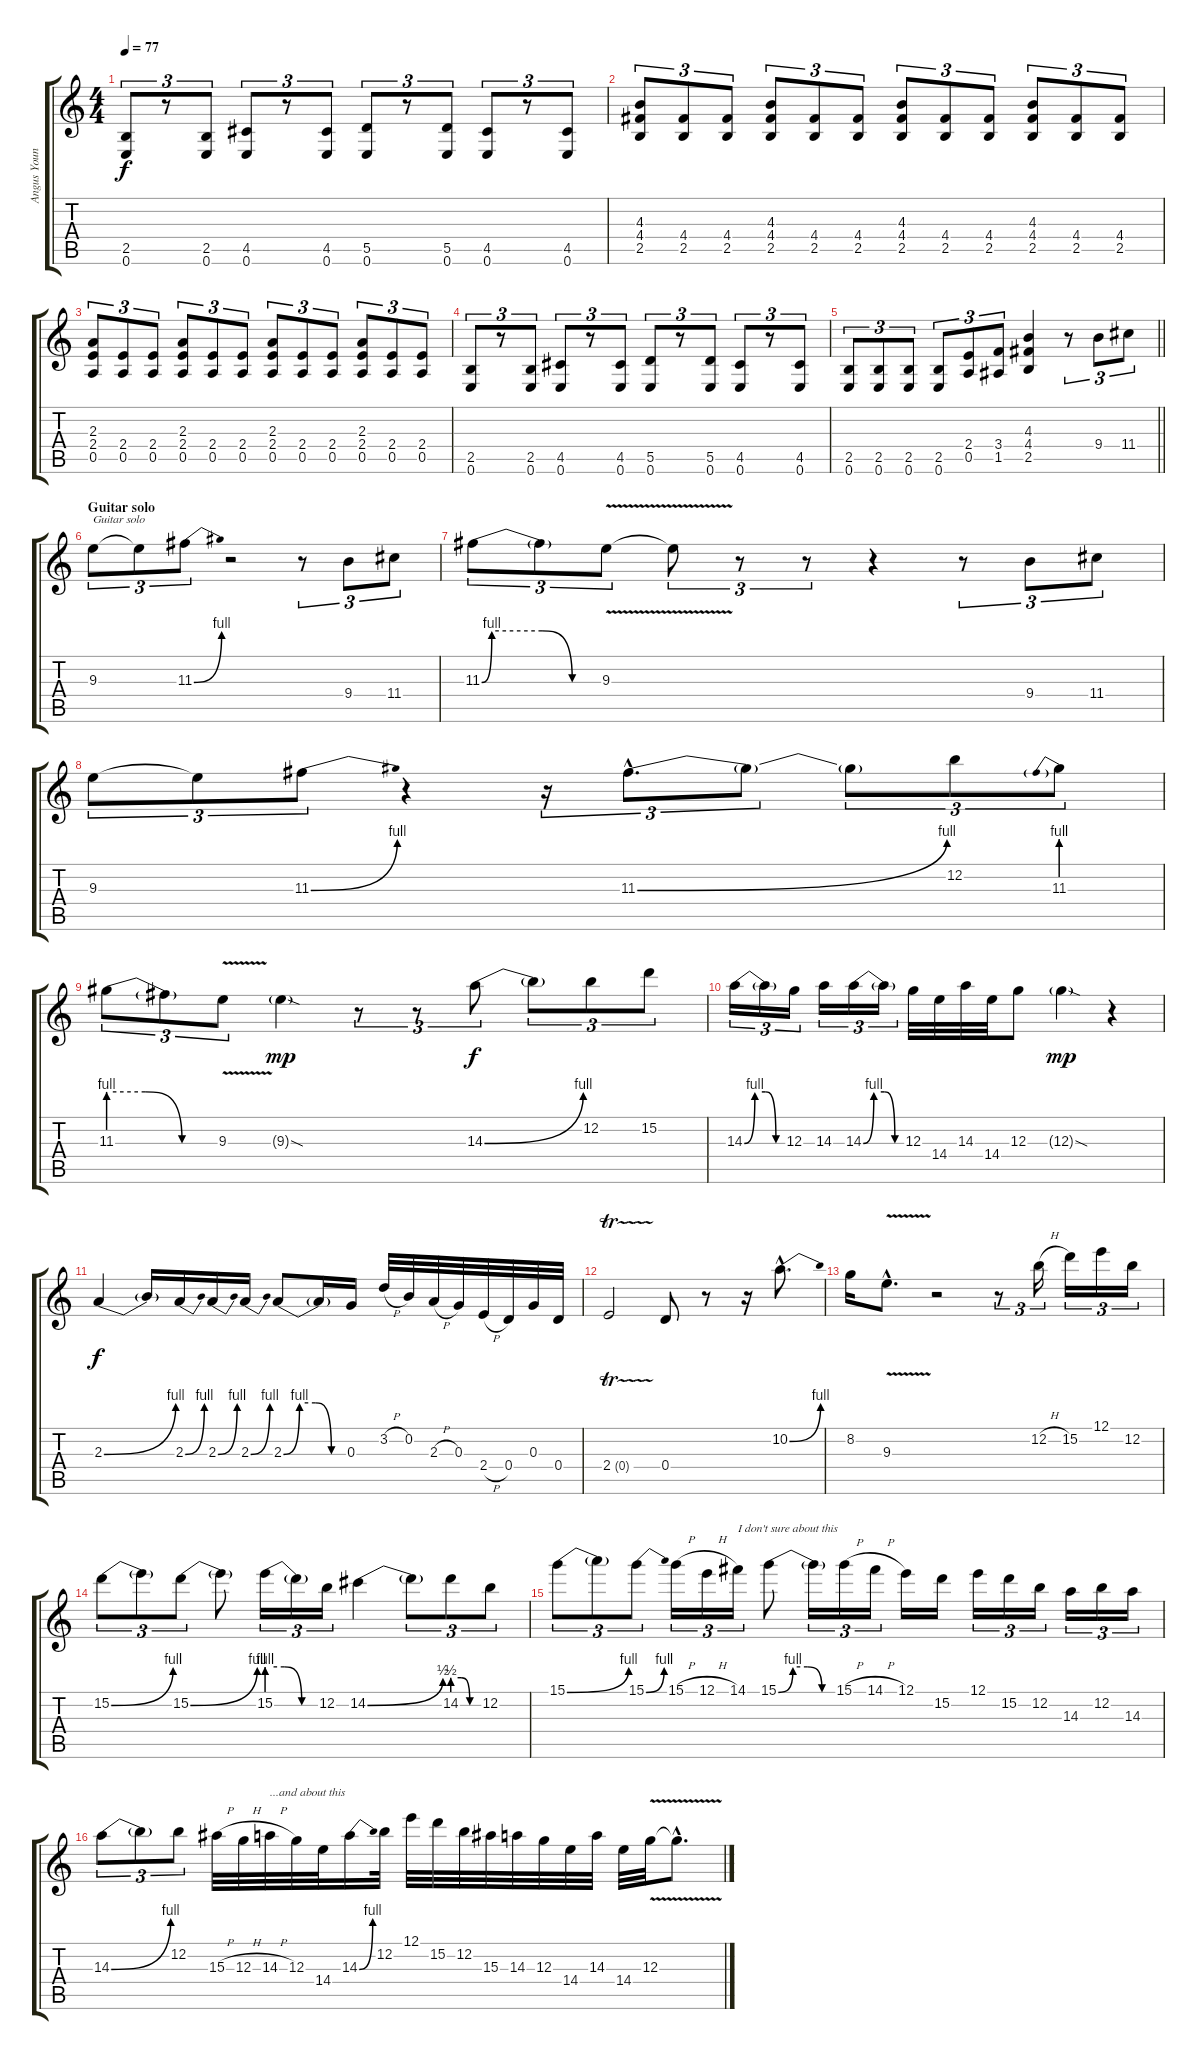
\track ("Angus Young" "Angus Youn") {instrument distortionguitar}
\staff {score tabs}
\tuning (E4 B3 G3 D3 A2 E2) {hide}
\ts (4 4)
\tempo 77
\clef g2
\ks c
(2.5 0.6).8{tu (3 2) dy f} r.8{tu (3 2)} (2.5 0.6).8{tu (3 2)} (4.5 0.6).8{tu (3 2)} r.8{tu (3 2)} (4.5 0.6).8{tu (3 2)} (5.5 0.6).8{tu (3 2)} r.8{tu (3 2)} (5.5 0.6).8{tu (3 2)} (4.5 0.6).8{tu (3 2)} r.8{tu (3 2)} (4.5 0.6).8{tu (3 2)} |
(4.3 4.4 2.5).8{tu (3 2)} (4.4 2.5).8{tu (3 2)} (4.4 2.5).8{tu (3 2)} (4.3 4.4 2.5).8{tu (3 2)} (4.4 2.5).8{tu (3 2)} (4.4 2.5).8{tu (3 2)} (4.3 4.4 2.5).8{tu (3 2)} (4.4 2.5).8{tu (3 2)} (4.4 2.5).8{tu (3 2)} (4.3 4.4 2.5).8{tu (3 2)} (4.4 2.5).8{tu (3 2)} (4.4 2.5).8{tu (3 2)} |
(2.3 2.4 0.5).8{tu (3 2)} (2.4 0.5).8{tu (3 2)} (2.4 0.5).8{tu (3 2)} (2.3 2.4 0.5).8{tu (3 2)} (2.4 0.5).8{tu (3 2)} (2.4 0.5).8{tu (3 2)} (2.3 2.4 0.5).8{tu (3 2)} (2.4 0.5).8{tu (3 2)} (2.4 0.5).8{tu (3 2)} (2.3 2.4 0.5).8{tu (3 2)} (2.4 0.5).8{tu (3 2)} (2.4 0.5).8{tu (3 2)} |
(2.5 0.6).8{tu (3 2)} r.8{tu (3 2)} (2.5 0.6).8{tu (3 2)} (4.5 0.6).8{tu (3 2)} r.8{tu (3 2)} (4.5 0.6).8{tu (3 2)} (5.5 0.6).8{tu (3 2)} r.8{tu (3 2)} (5.5 0.6).8{tu (3 2)} (4.5 0.6).8{tu (3 2)} r.8{tu (3 2)} (4.5 0.6).8{tu (3 2)} |
\barLineRight lightlight
(2.5 0.6).8{tu (3 2)} (2.5 0.6).8{tu (3 2)} (2.5 0.6).8{tu (3 2)} (2.5 0.6).8{tu (3 2)} (2.4 0.5).8{tu (3 2)} (3.4 1.5).8{tu (3 2)} (4.3 4.4 2.5).4 r.8{tu (3 2) balance 12} 9.4.8{tu (3 2)} 11.4.8{tu (3 2)} |
\section ("" "Guitar solo")
9.3.8{tu (3 2) txt "Guitar solo"} 9.3{t}.8{tu (3 2)} 11.3{be (bend 0 0 60 4)}.8{tu (3 2)} r.2 r.8{tu (3 2)} 9.4.8{tu (3 2)} 11.4.8{tu (3 2)} |
11.3{be (custom 0 0 5 4 30 4 45 0 60 0)}.8{tu (3 2)} 11.3{t}.8{tu (3 2)} 9.3{v}.8{tu (3 2)} 9.3{t}.8{tu (3 2)} r.8{tu (3 2)} r.8{tu (3 2)} r.4 r.8{tu (3 2)} 9.4.8{tu (3 2)} 11.4.8{tu (3 2)} |
9.3.8{tu (3 2)} 9.3{t}.8{tu (3 2)} 11.3{be (bend 0 0 60 4)}.8{tu (3 2)} r.4 r.16{tu (3 2)} 11.3{be (bend 0 0 60 4) hac}.8{d tu (3 2)} 11.3{t}.8{tu (3 2)} 11.3{t}.8{tu (3 2)} 12.2.8{tu (3 2)} 11.3{be (prebend 0 4 60 4)}.8{tu (3 2)} |
11.3{be (custom 0 4 20 4 40 0 60 0)}.8{tu (3 2)} 11.3{t}.8{tu (3 2)} 9.3{v}.8{tu (3 2)} 9.3{sod g}.4{dy mp} r.8{tu (3 2)} r.8{tu (3 2)} 14.3{be (bend 0 0 60 4)}.8{tu (3 2) dy f} 14.3{t}.8{tu (3 2)} 12.2.8{tu (3 2)} 15.2.8{tu (3 2)} |
14.3{be (custom 0 0 15 4 30 4 45 0 60 0)}.16{tu (3 2)} 14.3{t}.16{tu (3 2)} 12.3.16{tu (3 2)} 14.3.16{tu (3 2)} 14.3{be (custom 0 0 15 4 30 4 45 0 60 0)}.16{tu (3 2)} 14.3{t}.16{tu (3 2)} 12.3.32 14.4.32 14.3.32 14.4.32 12.3.8 12.3{sod g}.4{dy mp} r.4 |
2.3{be (bend 0 0 60 4)}.4{dy f} 2.3{t}.16 2.3{be (bend 0 0 60 4)}.16 2.3{be (bend 0 0 60 4)}.16 2.3{be (bend 0 0 60 4)}.16 2.3{be (custom 0 0 15 4 30 4 45 0 60 0)}.8 2.3{t}.16 0.3.16 3.2{h}.32 0.2.32 2.3{h}.32 0.3.32 2.4{h}.32 0.4.32 0.3.32 0.4.32 |
2.4{tr (0 32)}.2 0.4.8 r.8 r.16 10.2{be (bend 0 0 60 4) hac}.8{d} |
8.2.16 9.3{v hac}.8{d} r.2 r.8{tu (3 2)} 12.2{h}.16{tu (3 2)} 15.2.16{tu (3 2)} 12.1.16{tu (3 2)} 12.2.16{tu (3 2)} |
15.2{be (bend 0 0 60 4)}.8{tu (3 2)} 15.2{t}.8{tu (3 2)} 15.2{be (bend 0 0 60 4)}.8{tu (3 2)} 15.2{t}.8 15.2{be (custom 0 4 20 4 40 0 60 0)}.16{tu (3 2)} 15.2{t}.16{tu (3 2)} 12.2.16{tu (3 2)} 14.2{be (bend 0 0 60 2)}.4 14.2{t}.8{tu (3 2)} 14.2{be (custom 0 2 20 2 40 0 60 0)}.8{tu (3 2)} 12.2.8{tu (3 2)} |
15.1{be (bend 0 0 60 4)}.8{tu (3 2)} 15.1{t}.8{tu (3 2)} 15.1{be (bend 0 0 60 4)}.8{tu (3 2)} 15.1{h}.16{tu (3 2)} 12.1{h}.16{tu (3 2)} 14.1.16{tu (3 2) txt "I don't sure about this"} 15.1{be (custom 0 0 15 4 30 4 45 0 60 0)}.8 15.1{t}.16{tu (3 2)} 15.1{h}.16{tu (3 2)} 14.1{h}.16{tu (3 2)} 12.1.16 15.2.16 12.1.16{tu (3 2)} 15.2.16{tu (3 2)} 12.2.16{tu (3 2)} 14.3.16{tu (3 2)} 12.2.16{tu (3 2)} 14.3.16{tu (3 2)} |
14.3{be (bend 0 0 60 4)}.8{tu (3 2)} 14.3{t}.8{tu (3 2)} 12.2.8{tu (3 2)} 15.3{h}.32 12.3{h}.32 14.3{h}.32{txt "...and about this"} 12.3.32 14.4.32 14.3{be (bend 0 0 60 4)}.16 12.2.32 12.1.32 15.2.32 12.2.32 15.3.32 14.3.32 12.3.32 14.4.32 14.3.32 14.4.32 12.3{v}.32 12.3{hac t}.8{d}
